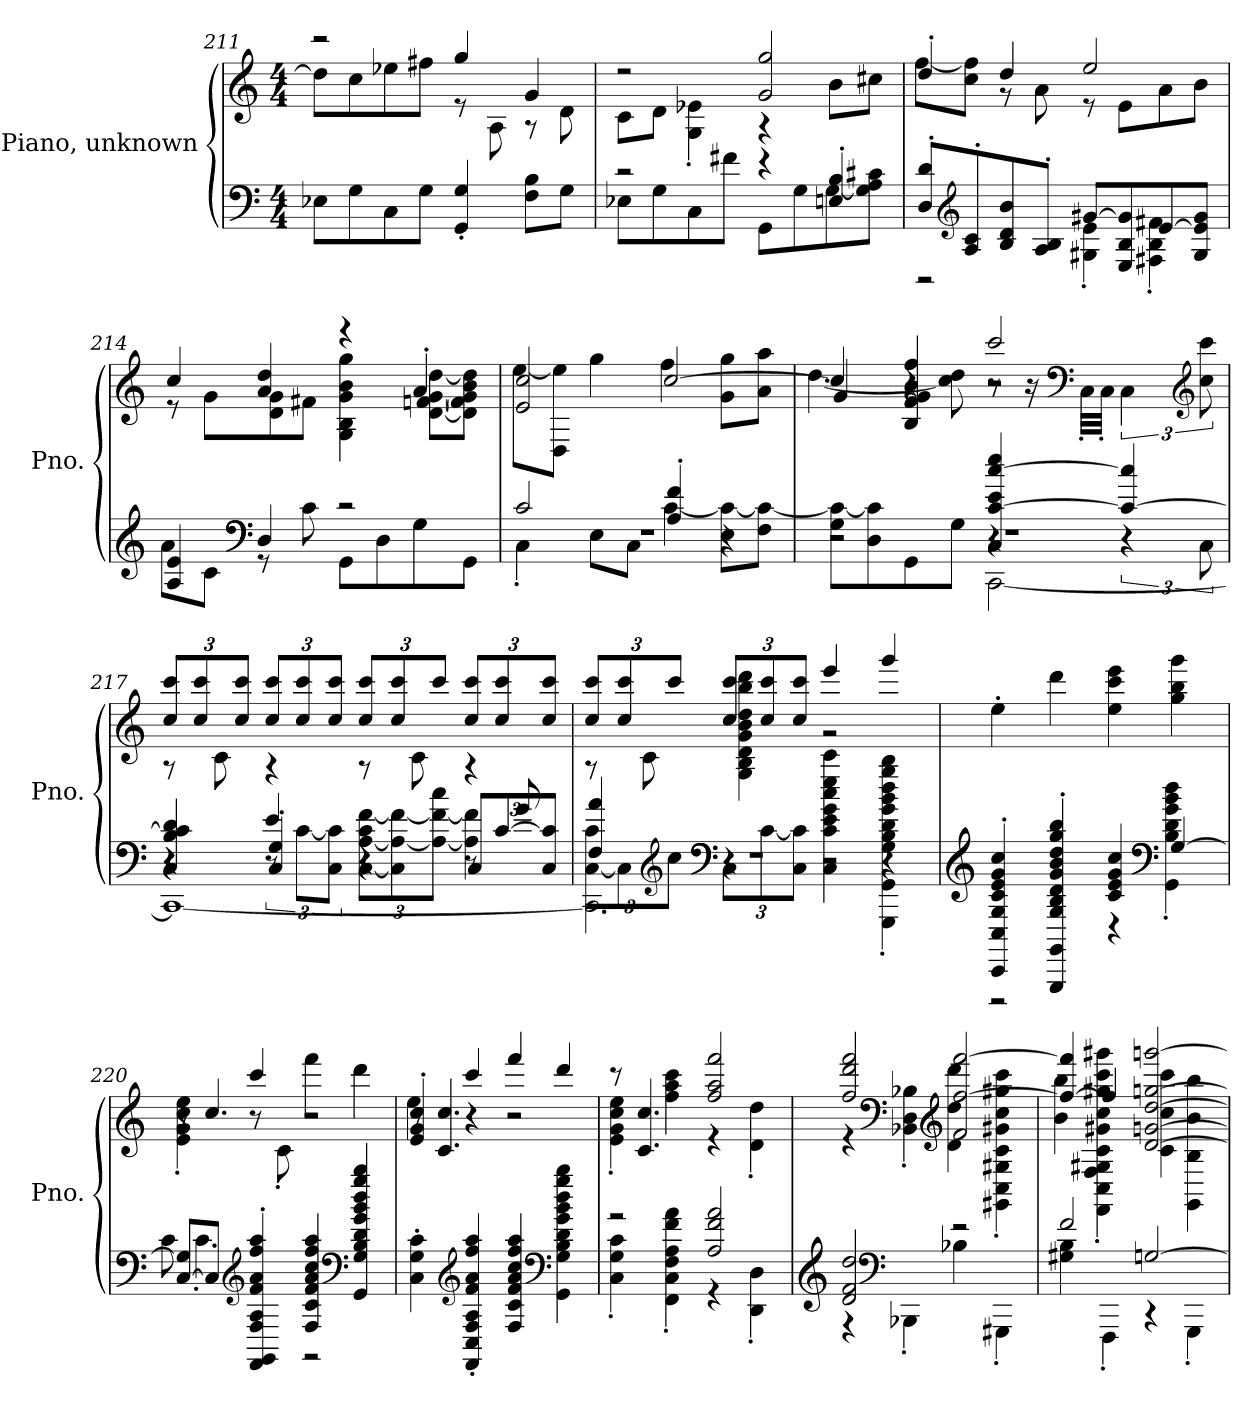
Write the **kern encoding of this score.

**kern	**kern
*part1	*part1
*staff2	*staff1
*I"Piano, unknown	*
*I'Pno.	*
*clefF4	*clefG2
*k[]	*k[]
*M4/4	*M4/4
=211	=211
*	*^
8E-X\L	2r	8dd\L]
8G\	.	8cc\
8C\	.	8ee-X\
8G\J	.	8ff#X\J
4GG/' 4G/'	4gg/	8r
.	.	8A\
8F\ 8B\L	4g/	8r
8G\J	.	8d\
!!LO:PB:g=z	!!
=212	=212	=212
*^	*	*
2r	8E-X\L	2r	8c\L
.	8G\	.	8d\J
.	8C\	.	4G\' 4e-X\'
.	8f#X\J	.	.
4r	8GG\L	2g/ 2gg/	4r
.	8G\	.	.
4En/' 4B/'	[8G\	.	8b\L
.	8G\] 8A\ 8c#X\J	.	8cc#X\J
=213	=213	=213	=213
8D/' 8d/'L	2r	4dd'/	[8ff\L
*clefG2	*	*	*
8A/' 8c/'	.	.	8cc\ 8ff\]J
8B/ 8d/ 8b/	.	4dd/	8r
8A/' 8B/'J	.	.	8a\
[8g#X/L	4G#X\' 4e\'	2ee/	8r
8E/ 8B/ 8g#/]	.	.	8e\L
[8e/	4F#X\' 4B\' 4f#X\'	.	8a\
8G#/ 8e/] 8g#/J	.	.	8b\J
=214	=214	=214	=214
4A/ 4e/	8a\L	4cc/	8r
.	8c\J	.	8g\L
*clefF4	*	*	*
4D/	8r	4a/ 4dd/	8d\ 8g\
.	8c\	.	8f#X\J
2r	8GG\L	4r	4G\ 4B\ 4g\ 4b\ 4gg\
.	8D\	.	.
.	8G\	4a'/	[8d\ [8fn\ [8g\ [8dd\L
.	8GG\J	.	8d\] 8f\] 8g\] 8b\ 8dd\]J
!!LO:LB:g=z	!!
=215	=215	=215	=215
*	*^	*	*
1r	4C'\	2c/	2e/ 2cc/	[8ee\L
.	.	.	.	8D\ 8ee\]J
.	8E\L	.	.	4gg\
.	8C\J	.	.	.
.	[4c\	4A/' 4f/'	[2cc/	4ff\
.	8E\ 8c\_L	4r	.	8g\ 8gg\L
.	8F\ 8c\_J	.	.	8a\ 8aa\J
=216	=216	=216	=216	=216
*	*	*^	*	*^
1r	8G\ 8c\_L	2r	2r	4cc/]	[4.dd\	4g/
.	8D\ 8c\]	.	.	.	.	.
.	8GG\	.	.	4r	.	4B/ 4f/ 4g/ 4b/ 4ff/
.	8G\J	.	.	.	8cc\ 8dd\]	.
.	4r	4C/ [4c/ 4e/ [4cc/ 4ee/	[2CC\	2ccc/	8r	2r
.	.	.	.	.	16r	.
*	*	*	*	*clefF4	*	*
.	.	.	.	.	32C'\LLL	.
.	.	.	.	.	32C'\JJJ	.
.	6r	4c/_ 4cc/]	.	.	6C\	.
*	*	*	*	*clefG2	*	*
.	12C\	.	.	.	12cc\ 12ccc\	.
*	*	*	*	*v	*v	*v
!!LO:LB:g=z
=217	=217	=217	=217	=217
*	*	*	*	*Xbrackettup
*	*	*	*	*^
4r	4r	4C/ 4B/ 4c/] 4d/	1CC_	12cc/ 12ccc/L	8r
.	.	.	.	12cc/ 12ccc/	.
.	.	.	.	.	8c\
.	.	.	.	12cc/ 12ccc/J	.
4e/	12r	4C/' 4G/'	.	12cc/ 12ccc/L	4r
.	[12c\L	.	.	12cc/ 12ccc/	.
.	12C\ 12c\]J	.	.	12cc/ 12ccc/J	.
*	*Xbrackettup	*	*	*	*
4r	[12C\ [12A\ 12c\ [12f\L	4r	.	12cc/ 12ccc/L	8r
.	12C\] 12A\_ 12f\_	.	.	12cc/ 12ccc/	.
.	.	.	.	.	8c\
.	12A\_ 12f\_ 12cc\J	.	.	12ccc/J	.
8r	4A\] 4f\]	12C/L	.	12cc/ 12ccc/L	4r
.	.	[12c/	.	12cc/ 12ccc/	.
8g/	.	.	.	.	.
.	.	12C/ 12c/]J	.	12cc/ 12ccc/J	.
=218	=218	=218	=218	=218	=218
1r	[12C\ 12c\L	4F/ 4a/	2.CC\]	12cc/ 12ccc/L	8r
.	12C\]	.	.	12cc/ 12ccc/	.
.	.	.	.	.	8c\
*clefG2	*	*	*	*	*
.	12cc\J	.	.	12ccc/J	.
*clefF4	*	*	*	*	*
.	12C\L	4r	.	12cc/ 12ccc/L	4G\ 4B\ 4d\ 4g\ 4b\ 4dd\ 4bb\ 4ddd\
.	[12c\	.	.	12cc/ 12ccc/	.
.	12C\ 12c\]J	.	.	12cc/ 12ccc/J	.
.	4C\ 4c\ 4e\ 4g\ 4cc\ 4ee\ 4ccc\	2r	.	4eee/	2r
.	4GGG\' 4GG\' 4G\' 4B\' 4d\' 4g\' 4b\' 4dd\' 4gg\' 4bb\'	.	4r	4ggg/	.
*v	*v	*v	*v	*	*
*	*v	*v
=219	=219
*clefG2	*
*^	*
4CC/' 4C/' 4G/' 4c/' 4e/' 4g/' 4cc/'	2r	4ee'\
4GGG/' 4GG/' 4G/' 4B/' 4d/' 4g/' 4b/' 4dd/' 4gg/' 4bb/'	.	4ddd\
4c/ 4e/ 4g/ 4cc/	4r	4ee\ 4ccc\ 4eee\
*clefF4	*	*
[4G/	4GG\' 4B\' 4d\' 4g\' 4b\' 4dd\'	4gg\ 4bb\ 4ggg\
!!LO:LB:g=z
=220	=220	=220
*	*	*^
*	*	*	*^
[8C/ 8G/]L	8c\	4r	4e\' 4g\' 4cc\' 4ee\'	8r
8C/J]	4.c'\	.	.	4.cc/
*clefG2	*	*	*	*
4FF/' 4GG/' 4F/' 4A/' 4f/' 4a/' 4ff/' 4aa/'	.	4ccc/	8r	.
.	.	.	8c'\	.
4F/ 4c/ 4f/ 4a/ 4cc/ 4ff/ 4aa/	2r	2r	4fff\	2r
*clefF4	*	*	*	*
4GG/ 4G/ 4B/ 4d/ 4g/ 4b/ 4dd/ 4gg/ 4bb/	.	.	4ddd\	.
*v	*v	*	*	*
=221	=221	=221	=221
4C\' 4G\' 4c\'	4e/' 4g/' 4cc/'	4ee\	8r
.	.	.	4.c/ 4.cc/
*clefG2	*	*	*
4FF/' 4C/' 4F/' 4A/' 4f/' 4a/' 4ff/' 4aa/'	4ccc/	4r	.
4F/ 4c/ 4f/ 4a/ 4cc/ 4ff/ 4aa/	4fff/	2r	2r
*clefF4	*	*	*
4GG\ 4G\ 4B\ 4d\ 4g\ 4b\ 4dd\ 4gg\ 4bb\	4ddd/	.	.
*	*	*v	*v
=222	=222	=222
*^	*	*
2r	4C\' 4G\' 4c\'	8r	4e\' 4g\' 4cc\' 4ee\'
.	.	4.c/ 4.cc/	.
.	4FF\' 4C\' 4F\' 4A\' 4f\' 4a\'	.	4ff\ 4aa\ 4ccc\
2A/ 2f/ 2a/	4r	2ff/ 2aa/ 2fff/	4r
.	4DD\' 4D\'	.	4d\' 4dd\'
=223	=223	=223	=223
*clefG2	*	*	*
2d/ 2f/ 2dd/	4r	2ff/ 2ddd/ 2fff/	4r
*clefF4	*	*clefF4	*
.	4BBB-X'\	.	4BB-X\' 4D\' 4B-X\'
*	*	*clefG2	*
2r	4B-X\	2f/ [2ff/ [2fff/	4d\ 4dd\ 4ddd\
.	4GGG#X'\	.	4GG#X\' 4C\' 4G#X\' 4c\' 4g#X\' 4cc\' 4gg#X\' 4ccc\'
!!LO:LB:g=z	!!
=224	=224	=224	=224
2f/	4G#X\ 4B\	4ff/_ 4fff/]	4b\ 4bb\
.	4FFF'\	4ff/]	4FF\' 4C\' 4F\' 4G#X\' 4c\' 4g#X\' 4cc\' 4gg#X\' 4ccc\' 4ggg#X\'
[2Gn/	4r	[2d/ [2gn/ [2dd/ [2ggn/ [2gggn/	4c\ 4cc\ 4ccc\
.	4GGG'\	.	4GG\ 4B\ 4b\ 4bb\
*v	*v	*	*
*	*v	*v
=	=
*-	*-
